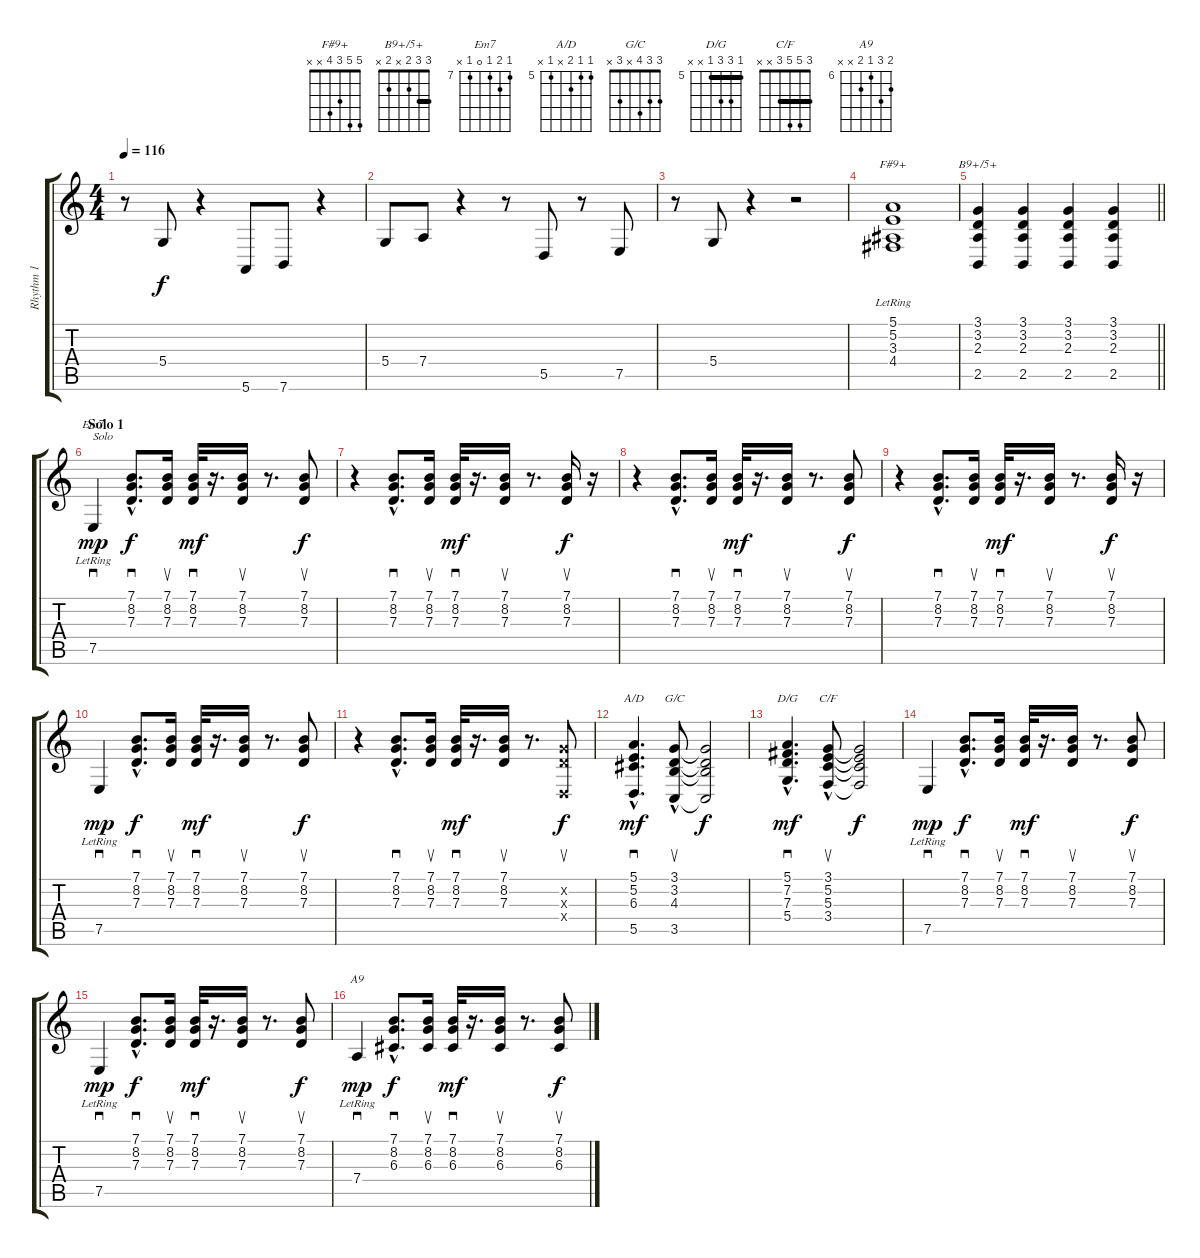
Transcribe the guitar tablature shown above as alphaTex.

\track ("Rhythm 1" "Rhythm 1") {instrument electricpiano1}
\staff {score tabs}
\tuning (E4 B3 G3 D3 A2 E2) {hide}
\chord ("F#9+" 5 5 3 4 x x)
\chord ("B9+/5+" 3 3 2 x 2 x) {barre 3}
\chord ("Em7" 7 8 7 0 7 x) {firstfret 7}
\chord ("A/D" 5 5 6 x 5 x) {firstfret 5}
\chord ("G/C" 3 3 4 x 3 x)
\chord ("D/G" 5 7 7 5 x x) {firstfret 5 barre 5}
\chord ("C/F" 3 5 5 3 x x) {barre 3}
\chord ("A9" 7 8 6 7 x x) {firstfret 6}
\ts (4 4)
\tempo 116
\clef g2
\ks c
r.8{dy f} 5.4.8 r.4 5.6.8 7.6.8 r.4 |
5.4.8 7.4.8 r.4 r.8 5.5.8 r.8 7.5.8 |
r.8 5.4.8 r.4 r.2 |
(5.1 5.2 3.3 4.4{lr}).1{ch "F#9+"} |
\barLineRight lightlight
(3.1 3.2 2.3 2.5).4{ch "B9+/5+"} (3.1 3.2 2.3 2.5).4 (3.1 3.2 2.3 2.5).4 (3.1 3.2 2.3 2.5).4 |
\section ("" "Solo 1")
7.5{lr}.4{sd ch "Em7" txt "Solo" dy mp} (7.1{hac} 8.2{hac} 7.3{hac}).8{d sd dy f} (7.1 8.2 7.3).16{su} (7.1 8.2 7.3).32{sd dy mf} r.16{d} (7.1 8.2 7.3).16{su} r.8{d} (7.1 8.2 7.3).8{su dy f} |
r.4 (7.1{hac} 8.2{hac} 7.3{hac}).8{d sd} (7.1 8.2 7.3).16{su} (7.1 8.2 7.3).32{sd dy mf} r.16{d} (7.1 8.2 7.3).16{su} r.8{d} (7.1 8.2 7.3).16{su dy f} r.16 |
r.4 (7.1{hac} 8.2{hac} 7.3{hac}).8{d sd} (7.1 8.2 7.3).16{su} (7.1 8.2 7.3).32{sd dy mf} r.16{d} (7.1 8.2 7.3).16{su} r.8{d} (7.1 8.2 7.3).8{su dy f} |
r.4 (7.1{hac} 8.2{hac} 7.3{hac}).8{d sd} (7.1 8.2 7.3).16{su} (7.1 8.2 7.3).32{sd dy mf} r.16{d} (7.1 8.2 7.3).16{su} r.8{d} (7.1 8.2 7.3).16{su dy f} r.16 |
7.5{lr}.4{sd dy mp} (7.1{hac} 8.2{hac} 7.3{hac}).8{d sd dy f} (7.1 8.2 7.3).16{su} (7.1 8.2 7.3).32{sd dy mf} r.16{d} (7.1 8.2 7.3).16{su} r.8{d} (7.1 8.2 7.3).8{su dy f} |
r.4 (7.1{hac} 8.2{hac} 7.3{hac}).8{d sd} (7.1 8.2 7.3).16{su} (7.1 8.2 7.3).32{sd dy mf} r.16{d} (7.1 8.2 7.3).16{su} r.8{d} (8.2{x} 7.3{x} 0.4{x}).8{su dy f} |
(5.1{hac} 5.2{hac} 6.3{hac} 5.5{hac}).4{d sd ch "A/D" dy mf} (3.1 3.2{hac} 4.3 3.5).8{su ch "G/C"} (3.1{t} 3.2{t} 4.3{t} 3.5{t}).2{dy f} |
(5.1{hac} 7.2{hac} 7.3{hac} 5.4{hac}).4{d sd ch "D/G" dy mf} (3.1{hac} 5.2 5.3 3.4).8{su ch "C/F"} (3.1{t} 5.2{t} 5.3{t} 3.4{t}).2{dy f} |
7.5{lr}.4{sd dy mp} (7.1{hac} 8.2{hac} 7.3{hac}).8{d sd dy f} (7.1 8.2 7.3).16{su} (7.1 8.2 7.3).32{sd dy mf} r.16{d} (7.1 8.2 7.3).16{su} r.8{d} (7.1 8.2 7.3).8{su dy f} |
7.5{lr}.4{sd dy mp} (7.1{hac} 8.2{hac} 7.3{hac}).8{d sd dy f} (7.1 8.2 7.3).16{su} (7.1 8.2 7.3).32{sd dy mf} r.16{d} (7.1 8.2 7.3).16{su} r.8{d} (7.1 8.2 7.3).8{su dy f} |
7.4{lr}.4{sd ch "A9" dy mp} (7.1{hac} 8.2{hac} 6.3{hac}).8{d sd dy f} (7.1 8.2 6.3).16{su} (7.1 8.2 6.3).32{sd dy mf} r.16{d} (7.1 8.2 6.3).16{su} r.8{d} (7.1 8.2 6.3).8{su dy f}
